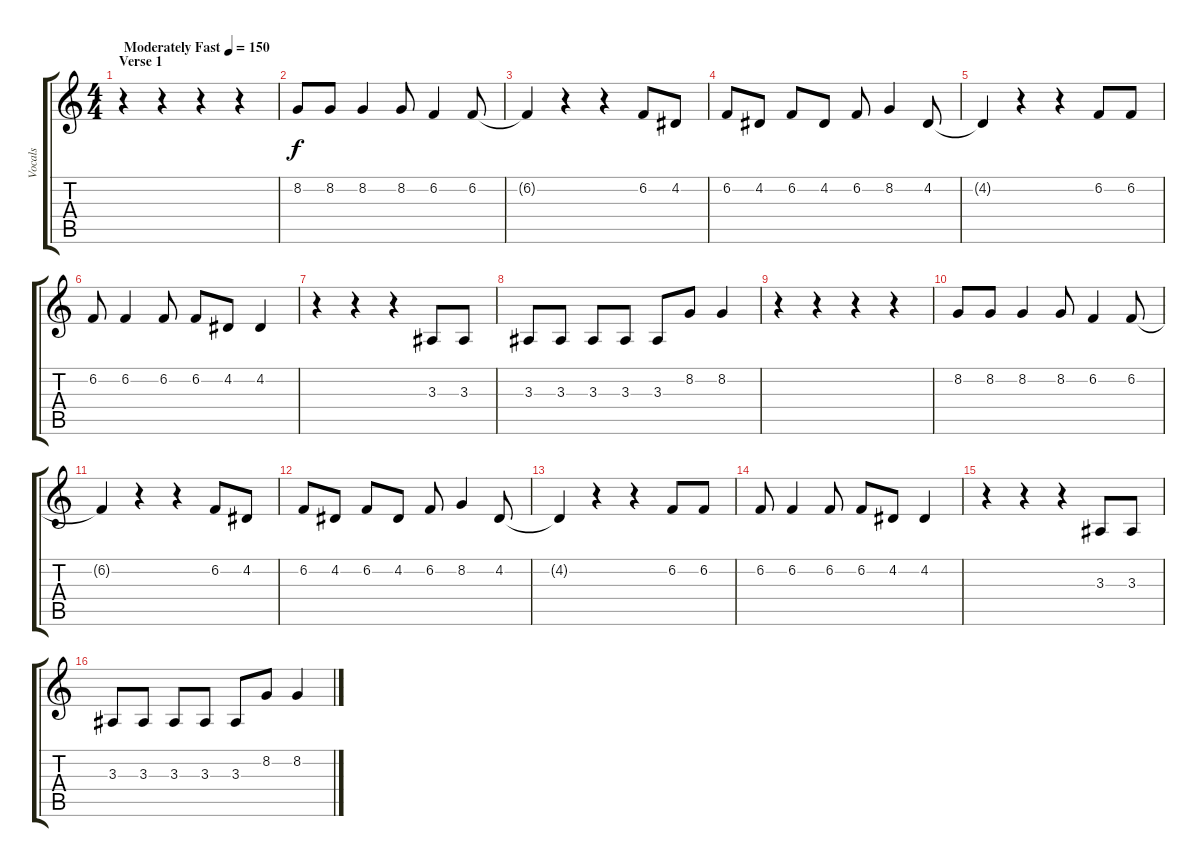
\track ("Vocals" "Vocals") {instrument harmonica}
\staff {score tabs}
\tuning (E4 B3 G3 D3 A2 E2) {hide}
\ts (4 4)
\section ("" "Verse 1")
\tempo (150 "Moderately Fast")
\clef g2
\ks c
r.4{dy f instrument harmonica} r.4 r.4 r.4 |
8.2.8 8.2.8 8.2.4 8.2.8 6.2.4 6.2.8 |
6.2{t}.4 r.4 r.4 6.2.8 4.2.8 |
6.2.8 4.2.8 6.2.8 4.2.8 6.2.8 8.2.4 4.2.8 |
4.2{t}.4 r.4 r.4 6.2.8 6.2.8 |
6.2.8 6.2.4 6.2.8 6.2.8 4.2.8 4.2.4 |
r.4 r.4 r.4 3.3.8 3.3.8 |
3.3.8 3.3.8 3.3.8 3.3.8 3.3.8 8.2.8 8.2.4 |
r.4 r.4 r.4 r.4 |
8.2.8 8.2.8 8.2.4 8.2.8 6.2.4 6.2.8 |
6.2{t}.4 r.4 r.4 6.2.8 4.2.8 |
6.2.8 4.2.8 6.2.8 4.2.8 6.2.8 8.2.4 4.2.8 |
4.2{t}.4 r.4 r.4 6.2.8 6.2.8 |
6.2.8 6.2.4 6.2.8 6.2.8 4.2.8 4.2.4 |
r.4 r.4 r.4 3.3.8 3.3.8 |
3.3.8 3.3.8 3.3.8 3.3.8 3.3.8 8.2.8 8.2.4
